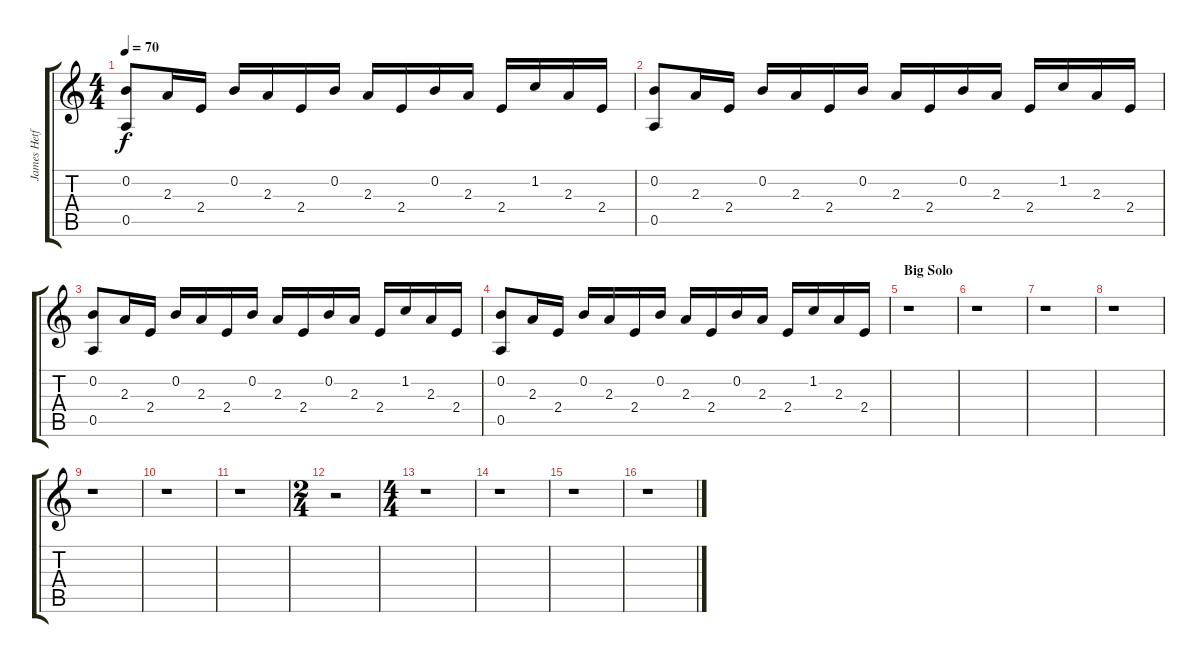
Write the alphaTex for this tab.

\track ("James Hetfield (Acoustic Guitar)" "James Hetf") {instrument acousticguitarsteel}
\staff {score tabs}
\tuning (E4 B3 G3 D3 A2 E2) {hide}
\ts (4 4)
\tempo 70
\clef g2
\ks c
(0.2 0.5).8{dy f} 2.3.16 2.4.16 0.2.16 2.3.16 2.4.16 0.2.16 2.3.16 2.4.16 0.2.16 2.3.16 2.4.16 1.2.16 2.3.16 2.4.16 |
(0.2 0.5).8 2.3.16 2.4.16 0.2.16 2.3.16 2.4.16 0.2.16 2.3.16 2.4.16 0.2.16 2.3.16 2.4.16 1.2.16 2.3.16 2.4.16 |
(0.2 0.5).8 2.3.16 2.4.16 0.2.16 2.3.16 2.4.16 0.2.16 2.3.16 2.4.16 0.2.16 2.3.16 2.4.16 1.2.16 2.3.16 2.4.16 |
(0.2 0.5).8 2.3.16 2.4.16 0.2.16 2.3.16 2.4.16 0.2.16 2.3.16 2.4.16 0.2.16 2.3.16 2.4.16 1.2.16 2.3.16 2.4.16 |
\section ("" "Big Solo")
r.1 |
r.1 |
r.1 |
r.1 |
r.1 |
r.1 |
r.1 |
\ts (2 4)
r.2 |
\ts (4 4)
r.1 |
r.1 |
r.1 |
r.1
